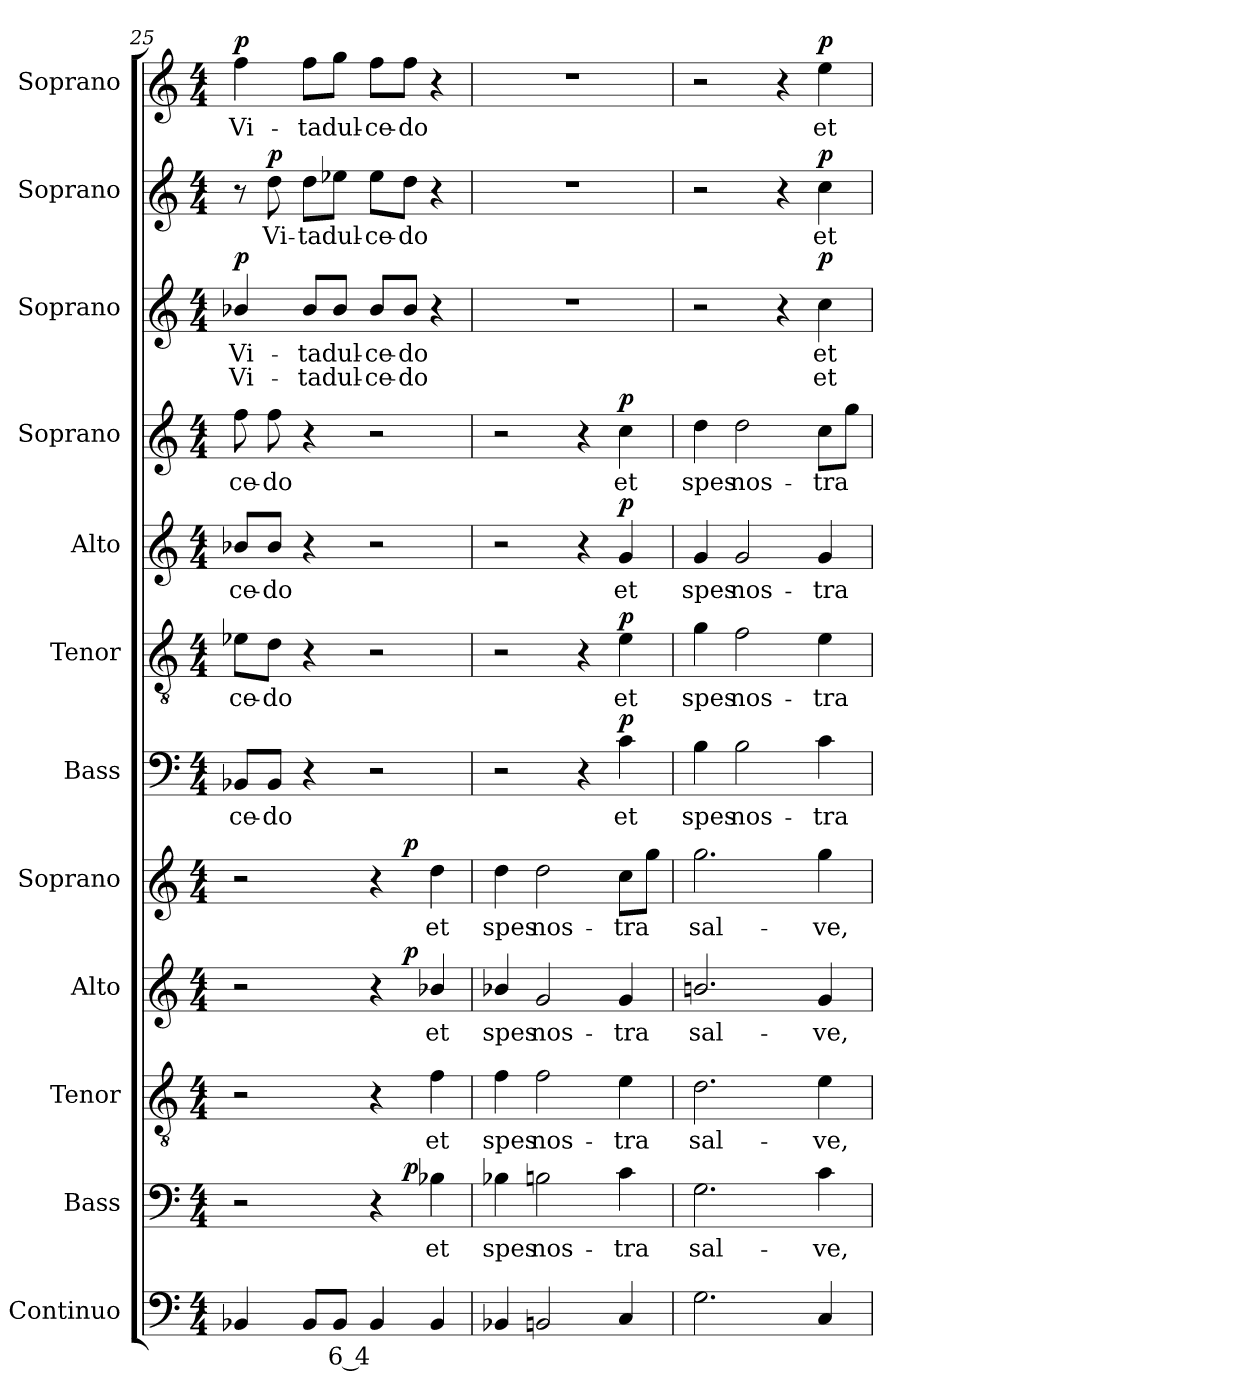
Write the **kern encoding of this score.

**kern	**text	**kern	**text	**dynam	**kern	**text	**kern	**text	**dynam	**kern	**text	**dynam	**kern	**text	**dynam	**kern	**text	**dynam	**kern	**text	**dynam	**kern	**text	**dynam	**kern	**text	**text	**dynam	**kern	**text	**dynam	**kern	**text	**dynam
*part12	*part12	*part11	*part11	*part11	*part10	*part10	*part9	*part9	*part9	*part8	*part8	*part8	*part7	*part7	*part7	*part6	*part6	*part6	*part5	*part5	*part5	*part4	*part4	*part4	*part3	*part3	*part3	*part3	*part2	*part2	*part2	*part1	*part1	*part1
*staff12	*staff12	*staff11	*staff11	*staff11	*staff10	*staff10	*staff9	*staff9	*staff9	*staff8	*staff8	*staff8	*staff7	*staff7	*staff7	*staff6	*staff6	*staff6	*staff5	*staff5	*staff5	*staff4	*staff4	*staff4	*staff3	*staff3	*staff3	*staff3	*staff2	*staff2	*staff2	*staff1	*staff1	*staff1
*I"Continuo	*	*I"Bass	*	*	*I"Tenor	*	*I"Alto	*	*	*I"Soprano	*	*	*I"Bass	*	*	*I"Tenor	*	*	*I"Alto	*	*	*I"Soprano	*	*	*I"Soprano	*	*	*	*I"Soprano	*	*	*I"Soprano	*	*
*I'Cont.	*	*I'B.	*	*	*I'T.	*	*I'A.	*	*	*I'S.	*	*	*I'B.	*	*	*I'T.	*	*	*I'A.	*	*	*I'S.	*	*	*I'S.	*	*	*	*I'S.	*	*	*I'S.	*	*
*clefF4	*	*clefF4	*	*	*clefGv2	*	*clefG2	*	*	*clefG2	*	*	*clefF4	*	*	*clefGv2	*	*	*clefG2	*	*	*clefG2	*	*	*clefG2	*	*	*	*clefG2	*	*	*clefG2	*	*
*	*	*	*	*	*ITrd7c12	*	*	*	*	*	*	*	*	*	*	*ITrd7c12	*	*	*	*	*	*	*	*	*	*	*	*	*	*	*	*	*	*
*k[]	*	*k[]	*	*	*k[]	*	*k[]	*	*	*k[]	*	*	*k[]	*	*	*k[]	*	*	*k[]	*	*	*k[]	*	*	*k[]	*	*	*	*k[]	*	*	*k[]	*	*
*C:	*	*C:	*	*	*C:	*	*C:	*	*	*C:	*	*	*C:	*	*	*C:	*	*	*C:	*	*	*C:	*	*	*C:	*	*	*	*C:	*	*	*C:	*	*
*M4/4	*	*M4/4	*	*	*M4/4	*	*M4/4	*	*	*M4/4	*	*	*M4/4	*	*	*M4/4	*	*	*M4/4	*	*	*M4/4	*	*	*M4/4	*	*	*	*M4/4	*	*	*M4/4	*	*
=25	=25	=25	=25	=25	=25	=25	=25	=25	=25	=25	=25	=25	=25	=25	=25	=25	=25	=25	=25	=25	=25	=25	=25	=25	=25	=25	=25	=25	=25	=25	=25	=25	=25	=25
!	!	!	!	!	!	!	!	!	!	!	!	!	!	!LO:LY:b:color=#000000	!	!	!	!	!	!	!	!	!	!	!	!	!	!	!	!	!	!	!	!
!	!	!	!	!	!	!	!	!	!	!	!	!	!	!	!	!	!LO:LY:b:color=#000000	!	!	!	!	!	!	!	!	!	!	!	!	!	!	!	!	!
!	!	!	!	!	!	!	!	!	!	!	!	!	!	!	!	!	!	!	!	!LO:LY:b:color=#000000	!	!	!	!	!	!	!	!	!	!	!	!	!	!
!	!	!	!	!	!	!	!	!	!	!	!	!	!	!	!	!	!	!	!	!	!	!	!LO:LY:b:color=#000000	!	!	!	!	!	!	!	!	!	!	!
!	!	!	!	!	!	!	!	!	!	!	!	!	!	!	!	!	!	!	!	!	!	!	!	!	!	!LO:LY:b:color=#000000	!LO:LY:b:color=#000000	!	!	!	!	!	!	!
!	!	!	!	!	!	!	!	!	!	!	!	!	!	!	!	!	!	!	!	!	!	!	!	!	!	!	!	!	!	!	!	!	!LO:LY:b:color=#000000	!
*	*	*^	*	*	*	*	*^	*	*	*^	*	*	*	*	*	*	*	*	*	*	*	*	*	*	*	*	*	*	*	*	*	*	*	*
4BB-Xi/	.	2r	2ryy	.	.	2r	.	2r	2ryy	.	.	2r	2ryy	.	.	8BB-Xi/L	-ce-	.	8E-Xi\L	-ce-	.	8b-Xi/L	-ce-	.	8ffi\	-ce-	.	4b-Xi/	Vi-	-Vi-	p	8r	.	.	4ffi\	Vi-	p
!	!	!	!	!	!	!	!	!	!	!	!	!	!	!	!	!	!LO:LY:b:color=#000000	!	!	!	!	!	!	!	!	!	!	!	!	!	!	!	!	!	!	!	!
!	!	!	!	!	!	!	!	!	!	!	!	!	!	!	!	!	!	!	!	!LO:LY:b:color=#000000	!	!	!	!	!	!	!	!	!	!	!	!	!	!	!	!	!
!	!	!	!	!	!	!	!	!	!	!	!	!	!	!	!	!	!	!	!	!	!	!	!LO:LY:b:color=#000000	!	!	!	!	!	!	!	!	!	!	!	!	!	!
!	!	!	!	!	!	!	!	!	!	!	!	!	!	!	!	!	!	!	!	!	!	!	!	!	!	!LO:LY:b:color=#000000	!	!	!	!	!	!	!	!	!	!	!
!	!	!	!	!	!	!	!	!	!	!	!	!	!	!	!	!	!	!	!	!	!	!	!	!	!	!	!	!	!	!	!	!	!LO:LY:b:color=#000000	!	!	!	!
.	.	.	.	.	.	.	.	.	.	.	.	.	.	.	.	8BB-i/J	-do	.	8Di\J	-do	.	8b-i/J	-do	.	8ffi\	-do	.	.	.	.	.	8ddi\	Vi-	p	.	.	.
!	!	!	!	!	!	!	!	!	!	!	!	!	!	!	!	!	!	!	!	!	!	!	!	!	!	!	!	!	!LO:LY:b:color=#000000	!LO:LY:b:color=#000000	!	!	!	!	!	!	!
!	!	!	!	!	!	!	!	!	!	!	!	!	!	!	!	!	!	!	!	!	!	!	!	!	!	!	!	!	!	!	!	!	!LO:LY:b:color=#000000	!	!	!	!
!	!	!	!	!	!	!	!	!	!	!	!	!	!	!	!	!	!	!	!	!	!	!	!	!	!	!	!	!	!	!	!	!	!	!	!	!LO:LY:b:color=#000000	!
8BB-i/L	.	.	.	.	.	.	.	.	.	.	.	.	.	.	.	4r	.	.	4r	.	.	4r	.	.	4r	.	.	8b-i/L	-ta	ta	.	8ddi\L	-ta	.	8ffi\L	-ta	.
!	!LO:LY:b:color=#000000	!	!	!	!	!	!	!	!	!	!	!	!	!	!	!	!	!	!	!	!	!	!	!	!	!	!	!	!	!	!	!	!	!	!	!	!
!	!	!	!	!	!	!	!	!	!	!	!	!	!	!	!	!	!	!	!	!	!	!	!	!	!	!	!	!	!LO:LY:b:color=#000000	!LO:LY:b:color=#000000	!	!	!	!	!	!	!
!	!	!	!	!	!	!	!	!	!	!	!	!	!	!	!	!	!	!	!	!	!	!	!	!	!	!	!	!	!	!	!	!	!LO:LY:b:color=#000000	!	!	!	!
!	!	!	!	!	!	!	!	!	!	!	!	!	!	!	!	!	!	!	!	!	!	!	!	!	!	!	!	!	!	!	!	!	!	!	!	!LO:LY:b:color=#000000	!
8BB-i/J	6 4	.	.	.	.	.	.	.	.	.	.	.	.	.	.	.	.	.	.	.	.	.	.	.	.	.	.	8b-i/J	dul-	-dul-	.	8ee-Xi\J	dul-	.	8ggi\J	dul-	.
!	!	!	!	!	!	!	!	!	!	!	!	!	!	!	!	!	!	!	!	!	!	!	!	!	!	!	!	!	!LO:LY:b:color=#000000	!LO:LY:b:color=#000000	!	!	!	!	!	!	!
!	!	!	!	!	!	!	!	!	!	!	!	!	!	!	!	!	!	!	!	!	!	!	!	!	!	!	!	!	!	!	!	!	!LO:LY:b:color=#000000	!	!	!	!
!	!	!	!	!	!	!	!	!	!	!	!	!	!	!	!	!	!	!	!	!	!	!	!	!	!	!	!	!	!	!	!	!	!	!	!	!LO:LY:b:color=#000000	!
4BB-i/	.	4r	8ryy	.	.	4r	.	4r	8ryy	.	.	4r	8ryy	.	.	2r	.	.	2r	.	.	2r	.	.	2r	.	.	8b-i/L	-ce-	-ce-	.	8ee-i\L	-ce-	.	8ffi\L	-ce-	.
!	!	!	!	!	!	!	!	!	!	!	!	!	!	!	!	!	!	!	!	!	!	!	!	!	!	!	!	!	!LO:LY:b:color=#000000	!LO:LY:b:color=#000000	!	!	!	!	!	!	!
!	!	!	!	!	!	!	!	!	!	!	!	!	!	!	!	!	!	!	!	!	!	!	!	!	!	!	!	!	!	!	!	!	!LO:LY:b:color=#000000	!	!	!	!
!	!	!	!	!	!	!	!	!	!	!	!	!	!	!	!	!	!	!	!	!	!	!	!	!	!	!	!	!	!	!	!	!	!	!	!	!LO:LY:b:color=#000000	!
.	.	.	4.ryy	.	p	.	.	.	4.ryy	.	p	.	4.ryy	.	p	.	.	.	.	.	.	.	.	.	.	.	.	8b-i/J	-do	do	.	8ddi\J	-do	.	8ffi\J	-do	.
!	!	!	!	!LO:LY:b:color=#000000	!	!	!	!	!	!	!	!	!	!	!	!	!	!	!	!	!	!	!	!	!	!	!	!	!	!	!	!	!	!	!	!	!
!	!	!	!	!	!	!	!LO:LY:b:color=#000000	!	!	!	!	!	!	!	!	!	!	!	!	!	!	!	!	!	!	!	!	!	!	!	!	!	!	!	!	!	!
!	!	!	!	!	!	!	!	!	!	!LO:LY:b:color=#000000	!	!	!	!	!	!	!	!	!	!	!	!	!	!	!	!	!	!	!	!	!	!	!	!	!	!	!
!	!	!	!	!	!	!	!	!	!	!	!	!	!	!LO:LY:b:color=#000000	!	!	!	!	!	!	!	!	!	!	!	!	!	!	!	!	!	!	!	!	!	!	!
4BB-i/	.	4B-Xi\	.	et	.	4Fi\	et	4b-Xi/	.	et	.	4ddi\	.	et	.	.	.	.	.	.	.	.	.	.	.	.	.	4r	.	.	.	4r	.	.	4r	.	.
*	*	*	*	*	*	*	*	*v	*v	*	*	*	*	*	*	*	*	*	*	*	*	*	*	*	*	*	*	*	*	*	*	*	*	*	*	*	*
*	*	*v	*v	*	*	*	*	*	*	*	*v	*v	*	*	*	*	*	*	*	*	*	*	*	*	*	*	*	*	*	*	*	*	*	*	*	*
=26	=26	=26	=26	=26	=26	=26	=26	=26	=26	=26	=26	=26	=26	=26	=26	=26	=26	=26	=26	=26	=26	=26	=26	=26	=26	=26	=26	=26	=26	=26	=26	=26	=26	=26
*	*	*^	*	*	*	*	*^	*	*	*^	*	*	*	*	*	*	*	*	*	*	*	*	*	*	*	*	*	*	*	*	*	*	*	*
!	!	!	!	!LO:LY:b:color=#000000	!	!	!	!	!	!	!	!	!	!	!	!	!	!	!	!	!	!	!	!	!	!	!	!	!	!	!	!	!	!	!	!	!
*	*	*	*	*	*	*	*	*v	*v	*	*	*	*	*	*	*	*	*	*	*	*	*	*	*	*	*	*	*	*	*	*	*	*	*	*	*	*
*	*	*v	*v	*	*	*	*	*	*	*	*v	*v	*	*	*	*	*	*	*	*	*	*	*	*	*	*	*	*	*	*	*	*	*	*	*	*
*	*	*^	*	*	*	*	*^	*	*	*^	*	*	*	*	*	*	*	*	*	*	*	*	*	*	*	*	*	*	*	*	*	*	*	*
!	!	!	!	!	!	!	!LO:LY:b:color=#000000	!	!	!	!	!	!	!	!	!	!	!	!	!	!	!	!	!	!	!	!	!	!	!	!	!	!	!	!	!	!
*	*	*	*	*	*	*	*	*v	*v	*	*	*	*	*	*	*	*	*	*	*	*	*	*	*	*	*	*	*	*	*	*	*	*	*	*	*	*
*	*	*v	*v	*	*	*	*	*	*	*	*v	*v	*	*	*	*	*	*	*	*	*	*	*	*	*	*	*	*	*	*	*	*	*	*	*	*
*	*	*^	*	*	*	*	*^	*	*	*^	*	*	*	*	*	*	*	*	*	*	*	*	*	*	*	*	*	*	*	*	*	*	*	*
!	!	!	!	!	!	!	!	!	!	!LO:LY:b:color=#000000	!	!	!	!	!	!	!	!	!	!	!	!	!	!	!	!	!	!	!	!	!	!	!	!	!	!	!
*	*	*	*	*	*	*	*	*v	*v	*	*	*	*	*	*	*	*	*	*	*	*	*	*	*	*	*	*	*	*	*	*	*	*	*	*	*	*
*	*	*v	*v	*	*	*	*	*	*	*	*v	*v	*	*	*	*	*	*	*	*	*	*	*	*	*	*	*	*	*	*	*	*	*	*	*	*
*	*	*^	*	*	*	*	*^	*	*	*^	*	*	*	*	*	*	*	*	*	*	*	*	*	*	*	*	*	*	*	*	*	*	*	*
!	!	!	!	!	!	!	!	!	!	!	!	!	!	!LO:LY:b:color=#000000	!	!	!	!	!	!	!	!	!	!	!	!	!	!	!	!	!	!	!	!	!	!	!
*	*	*	*	*	*	*	*	*v	*v	*	*	*	*	*	*	*	*	*	*	*	*	*	*	*	*	*	*	*	*	*	*	*	*	*	*	*	*
*	*	*v	*v	*	*	*	*	*	*	*	*v	*v	*	*	*	*	*	*	*	*	*	*	*	*	*	*	*	*	*	*	*	*	*	*	*	*
4BB-Xi/	.	4B-Xi\	spes	.	4Fi\	spes	4b-Xi/	spes	.	4ddi\	spes	.	2r	.	.	2r	.	.	2r	.	.	2r	.	.	1r	.	.	.	1r	.	.	1r	.	.
!	!	!	!LO:LY:b:color=#000000	!	!	!	!	!	!	!	!	!	!	!	!	!	!	!	!	!	!	!	!	!	!	!	!	!	!	!	!	!	!	!
!	!	!	!	!	!	!LO:LY:b:color=#000000	!	!	!	!	!	!	!	!	!	!	!	!	!	!	!	!	!	!	!	!	!	!	!	!	!	!	!	!
!	!	!	!	!	!	!	!	!LO:LY:b:color=#000000	!	!	!	!	!	!	!	!	!	!	!	!	!	!	!	!	!	!	!	!	!	!	!	!	!	!
!	!	!	!	!	!	!	!	!	!	!	!LO:LY:b:color=#000000	!	!	!	!	!	!	!	!	!	!	!	!	!	!	!	!	!	!	!	!	!	!	!
2BBni/	.	2Bni\	nos-	.	2Fi\	nos-	2gi/	nos-	.	2ddi\	nos-	.	.	.	.	.	.	.	.	.	.	.	.	.	.	.	.	.	.	.	.	.	.	.
.	.	.	.	.	.	.	.	.	.	.	.	.	4r	.	.	4r	.	.	4r	.	.	4r	.	.	.	.	.	.	.	.	.	.	.	.
!	!	!	!LO:LY:b:color=#000000	!	!	!	!	!	!	!	!	!	!	!	!	!	!	!	!	!	!	!	!	!	!	!	!	!	!	!	!	!	!	!
!	!	!	!	!	!	!LO:LY:b:color=#000000	!	!	!	!	!	!	!	!	!	!	!	!	!	!	!	!	!	!	!	!	!	!	!	!	!	!	!	!
!	!	!	!	!	!	!	!	!LO:LY:b:color=#000000	!	!	!	!	!	!	!	!	!	!	!	!	!	!	!	!	!	!	!	!	!	!	!	!	!	!
!	!	!	!	!	!	!	!	!	!	!	!LO:LY:b:color=#000000	!	!	!	!	!	!	!	!	!	!	!	!	!	!	!	!	!	!	!	!	!	!	!
!	!	!	!	!	!	!	!	!	!	!	!	!	!	!LO:LY:b:color=#000000	!	!	!	!	!	!	!	!	!	!	!	!	!	!	!	!	!	!	!	!
!	!	!	!	!	!	!	!	!	!	!	!	!	!	!	!	!	!LO:LY:b:color=#000000	!	!	!	!	!	!	!	!	!	!	!	!	!	!	!	!	!
!	!	!	!	!	!	!	!	!	!	!	!	!	!	!	!	!	!	!	!	!LO:LY:b:color=#000000	!	!	!	!	!	!	!	!	!	!	!	!	!	!
!	!	!	!	!	!	!	!	!	!	!	!	!	!	!	!	!	!	!	!	!	!	!	!LO:LY:b:color=#000000	!	!	!	!	!	!	!	!	!	!	!
4Ci/	.	4ci\	-tra	.	4Ei\	-tra	4gi/	-tra	.	8cci\L	-tra	.	4ci\	et	p	4Ei\	et	p	4gi/	et	p	4cci\	et	p	.	.	.	.	.	.	.	.	.	.
.	.	.	.	.	.	.	.	.	.	8ggi\J	.	.	.	.	.	.	.	.	.	.	.	.	.	.	.	.	.	.	.	.	.	.	.	.
=27	=27	=27	=27	=27	=27	=27	=27	=27	=27	=27	=27	=27	=27	=27	=27	=27	=27	=27	=27	=27	=27	=27	=27	=27	=27	=27	=27	=27	=27	=27	=27	=27	=27	=27
!	!	!	!LO:LY:b:color=#000000	!	!	!	!	!	!	!	!	!	!	!	!	!	!	!	!	!	!	!	!	!	!	!	!	!	!	!	!	!	!	!
!	!	!	!	!	!	!LO:LY:b:color=#000000	!	!	!	!	!	!	!	!	!	!	!	!	!	!	!	!	!	!	!	!	!	!	!	!	!	!	!	!
!	!	!	!	!	!	!	!	!LO:LY:b:color=#000000	!	!	!	!	!	!	!	!	!	!	!	!	!	!	!	!	!	!	!	!	!	!	!	!	!	!
!	!	!	!	!	!	!	!	!	!	!	!LO:LY:b:color=#000000	!	!	!	!	!	!	!	!	!	!	!	!	!	!	!	!	!	!	!	!	!	!	!
!	!	!	!	!	!	!	!	!	!	!	!	!	!	!LO:LY:b:color=#000000	!	!	!	!	!	!	!	!	!	!	!	!	!	!	!	!	!	!	!	!
!	!	!	!	!	!	!	!	!	!	!	!	!	!	!	!	!	!LO:LY:b:color=#000000	!	!	!	!	!	!	!	!	!	!	!	!	!	!	!	!	!
!	!	!	!	!	!	!	!	!	!	!	!	!	!	!	!	!	!	!	!	!LO:LY:b:color=#000000	!	!	!	!	!	!	!	!	!	!	!	!	!	!
!	!	!	!	!	!	!	!	!	!	!	!	!	!	!	!	!	!	!	!	!	!	!	!LO:LY:b:color=#000000	!	!	!	!	!	!	!	!	!	!	!
2.Gi\	.	2.Gi\	sal-	.	2.Di\	sal-	2.bni/	sal-	.	2.ggi\	sal-	.	4Bi\	spes	.	4Gi\	spes	.	4gi/	spes	.	4ddi\	spes	.	2r	.	.	.	2r	.	.	2r	.	.
!	!	!	!	!	!	!	!	!	!	!	!	!	!	!LO:LY:b:color=#000000	!	!	!	!	!	!	!	!	!	!	!	!	!	!	!	!	!	!	!	!
!	!	!	!	!	!	!	!	!	!	!	!	!	!	!	!	!	!LO:LY:b:color=#000000	!	!	!	!	!	!	!	!	!	!	!	!	!	!	!	!	!
!	!	!	!	!	!	!	!	!	!	!	!	!	!	!	!	!	!	!	!	!LO:LY:b:color=#000000	!	!	!	!	!	!	!	!	!	!	!	!	!	!
!	!	!	!	!	!	!	!	!	!	!	!	!	!	!	!	!	!	!	!	!	!	!	!LO:LY:b:color=#000000	!	!	!	!	!	!	!	!	!	!	!
.	.	.	.	.	.	.	.	.	.	.	.	.	2Bi\	nos-	.	2Fi\	nos-	.	2gi/	nos-	.	2ddi\	nos-	.	.	.	.	.	.	.	.	.	.	.
.	.	.	.	.	.	.	.	.	.	.	.	.	.	.	.	.	.	.	.	.	.	.	.	.	4r	.	.	.	4r	.	.	4r	.	.
!	!	!	!LO:LY:b:color=#000000	!	!	!	!	!	!	!	!	!	!	!	!	!	!	!	!	!	!	!	!	!	!	!	!	!	!	!	!	!	!	!
!	!	!	!	!	!	!LO:LY:b:color=#000000	!	!	!	!	!	!	!	!	!	!	!	!	!	!	!	!	!	!	!	!	!	!	!	!	!	!	!	!
!	!	!	!	!	!	!	!	!LO:LY:b:color=#000000	!	!	!	!	!	!	!	!	!	!	!	!	!	!	!	!	!	!	!	!	!	!	!	!	!	!
!	!	!	!	!	!	!	!	!	!	!	!LO:LY:b:color=#000000	!	!	!	!	!	!	!	!	!	!	!	!	!	!	!	!	!	!	!	!	!	!	!
!	!	!	!	!	!	!	!	!	!	!	!	!	!	!LO:LY:b:color=#000000	!	!	!	!	!	!	!	!	!	!	!	!	!	!	!	!	!	!	!	!
!	!	!	!	!	!	!	!	!	!	!	!	!	!	!	!	!	!LO:LY:b:color=#000000	!	!	!	!	!	!	!	!	!	!	!	!	!	!	!	!	!
!	!	!	!	!	!	!	!	!	!	!	!	!	!	!	!	!	!	!	!	!LO:LY:b:color=#000000	!	!	!	!	!	!	!	!	!	!	!	!	!	!
!	!	!	!	!	!	!	!	!	!	!	!	!	!	!	!	!	!	!	!	!	!	!	!LO:LY:b:color=#000000	!	!	!	!	!	!	!	!	!	!	!
!	!	!	!	!	!	!	!	!	!	!	!	!	!	!	!	!	!	!	!	!	!	!	!	!	!	!LO:LY:b:color=#000000	!LO:LY:b:color=#000000	!	!	!	!	!	!	!
!	!	!	!	!	!	!	!	!	!	!	!	!	!	!	!	!	!	!	!	!	!	!	!	!	!	!	!	!	!	!LO:LY:b:color=#000000	!	!	!	!
!	!	!	!	!	!	!	!	!	!	!	!	!	!	!	!	!	!	!	!	!	!	!	!	!	!	!	!	!	!	!	!	!	!LO:LY:b:color=#000000	!
4Ci/	.	4ci\	-ve,	.	4Ei\	-ve,	4gi/	-ve,	.	4ggi\	-ve,	.	4ci\	-tra	.	4Ei\	-tra	.	4gi/	-tra	.	8cci\L	-tra	.	4cci\	et	et	p	4cci\	et	p	4eei\	et	p
.	.	.	.	.	.	.	.	.	.	.	.	.	.	.	.	.	.	.	.	.	.	8ggi\J	.	.	.	.	.	.	.	.	.	.	.	.
=	=	=	=	=	=	=	=	=	=	=	=	=	=	=	=	=	=	=	=	=	=	=	=	=	=	=	=	=	=	=	=	=	=	=
*-	*-	*-	*-	*-	*-	*-	*-	*-	*-	*-	*-	*-	*-	*-	*-	*-	*-	*-	*-	*-	*-	*-	*-	*-	*-	*-	*-	*-	*-	*-	*-	*-	*-	*-
